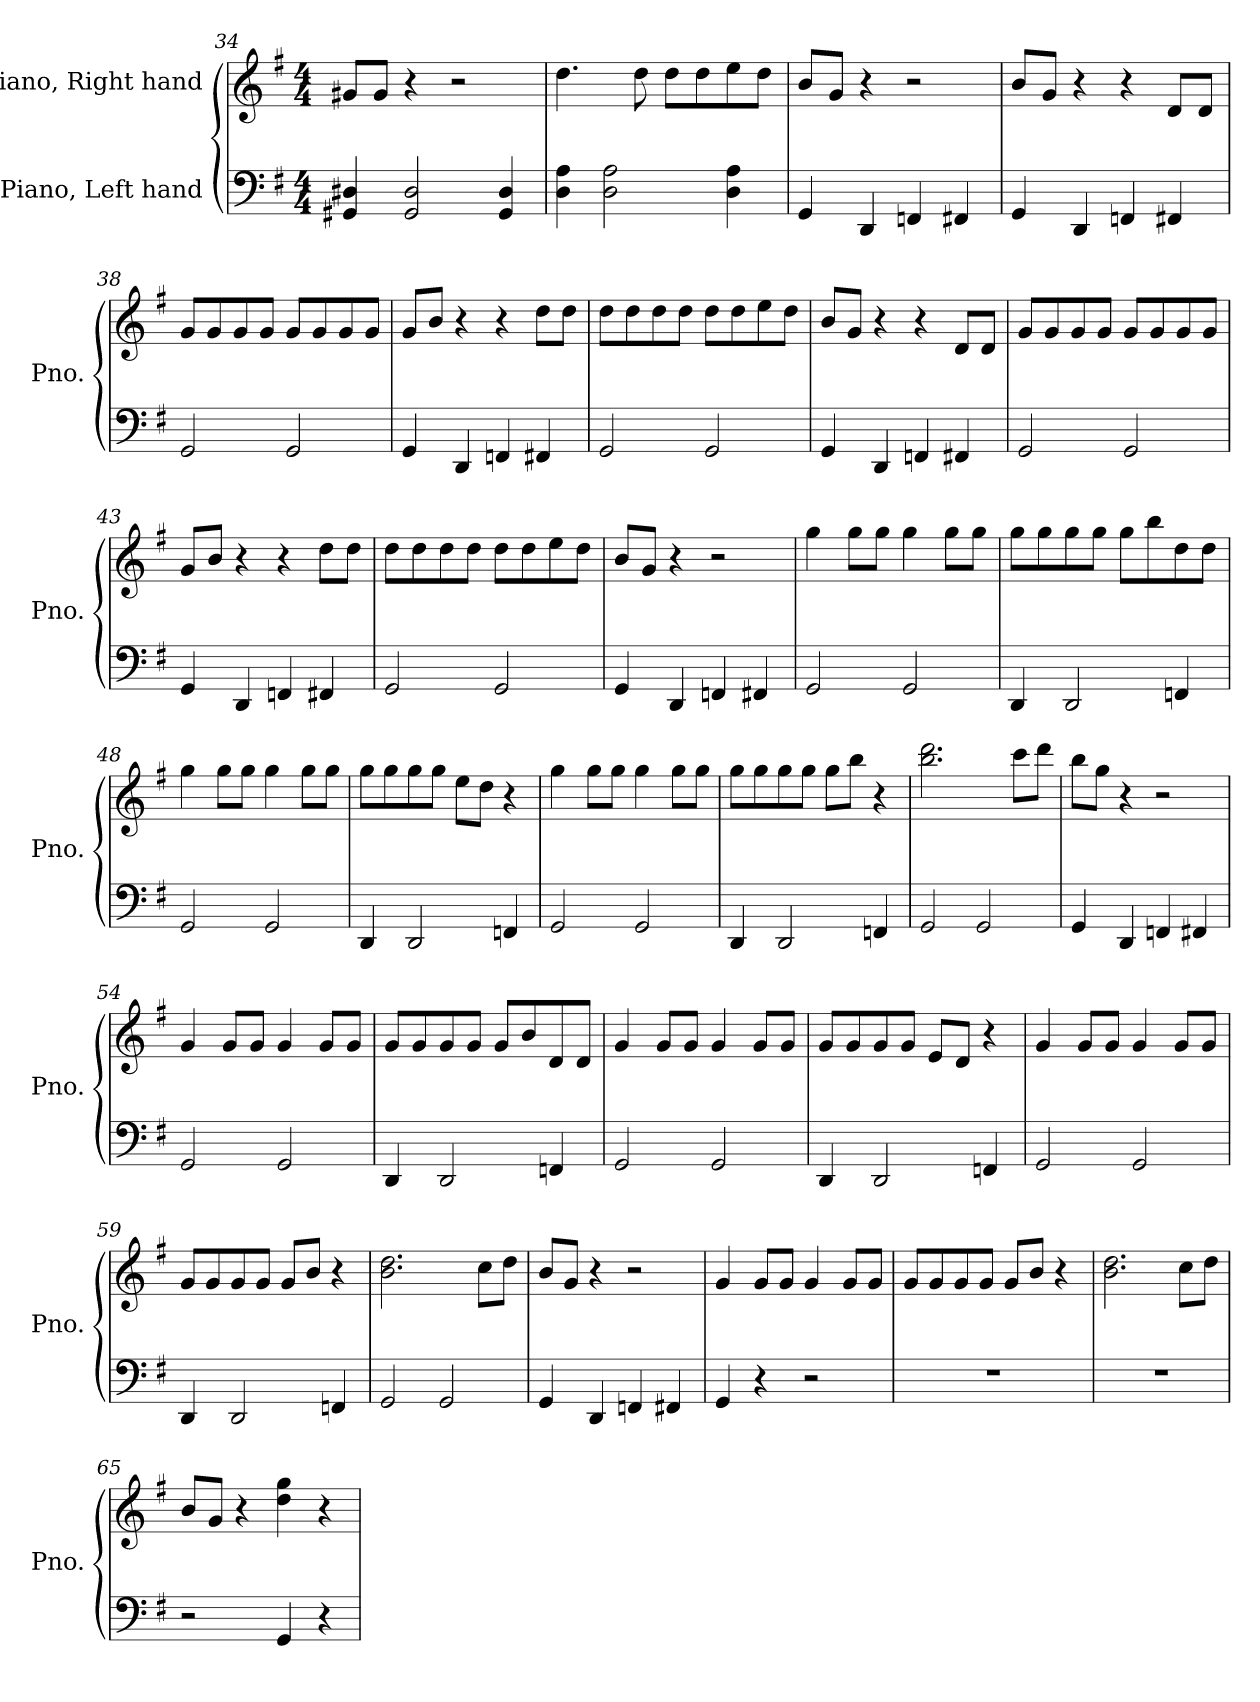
**kern	**kern
*part2	*part1
*staff2	*staff1
*I"Piano, Left hand	*I"Piano, Right hand
*I'Pno.	*I'Pno.
*clefF4	*clefG2
*k[f#]	*k[f#]
*M4/4	*M4/4
=34	=34
4GG#X/ 4D#X/	8g#X/L
.	8g#/J
2GG#/ 2D#/	4r
.	2r
4GG#/ 4D#/	.
=35	=35
4D\ 4A\	4.dd\
2D\ 2A\	.
.	8dd\
.	8dd\L
.	8dd\
4D\ 4A\	8ee\
.	8dd\J
=36	=36
4GG/	8b/L
.	8g/J
4DD/	4r
4FFn/	2r
4FF#X/	.
=37	=37
4GG/	8b/L
.	8g/J
4DD/	4r
4FFn/	4r
4FF#X/	8d/L
.	8d/J
!!LO:LB:g=z
=38	=38
2GG/	8g/L
.	8g/
.	8g/
.	8g/J
2GG/	8g/L
.	8g/
.	8g/
.	8g/J
=39	=39
4GG/	8g/L
.	8b/J
4DD/	4r
4FFn/	4r
4FF#X/	8dd\L
.	8dd\J
=40	=40
2GG/	8dd\L
.	8dd\
.	8dd\
.	8dd\J
2GG/	8dd\L
.	8dd\
.	8ee\
.	8dd\J
=41	=41
4GG/	8b/L
.	8g/J
4DD/	4r
4FFn/	4r
4FF#X/	8d/L
.	8d/J
=42	=42
2GG/	8g/L
.	8g/
.	8g/
.	8g/J
2GG/	8g/L
.	8g/
.	8g/
.	8g/J
!!LO:LB:g=z
=43	=43
4GG/	8g/L
.	8b/J
4DD/	4r
4FFn/	4r
4FF#X/	8dd\L
.	8dd\J
=44	=44
2GG/	8dd\L
.	8dd\
.	8dd\
.	8dd\J
2GG/	8dd\L
.	8dd\
.	8ee\
.	8dd\J
=45	=45
4GG/	8b/L
.	8g/J
4DD/	4r
4FFn/	2r
4FF#X/	.
=46	=46
2GG/	4gg\
.	8gg\L
.	8gg\J
2GG/	4gg\
.	8gg\L
.	8gg\J
=47	=47
4DD/	8gg\L
.	8gg\
2DD/	8gg\
.	8gg\J
.	8gg\L
.	8bb\
4FFn/	8dd\
.	8dd\J
!!LO:LB:g=z
=48	=48
2GG/	4gg\
.	8gg\L
.	8gg\J
2GG/	4gg\
.	8gg\L
.	8gg\J
=49	=49
4DD/	8gg\L
.	8gg\
2DD/	8gg\
.	8gg\J
.	8ee\L
.	8dd\J
4FFn/	4r
=50	=50
2GG/	4gg\
.	8gg\L
.	8gg\J
2GG/	4gg\
.	8gg\L
.	8gg\J
=51	=51
4DD/	8gg\L
.	8gg\
2DD/	8gg\
.	8gg\J
.	8gg\L
.	8bb\J
4FFn/	4r
=52	=52
2GG/	2.bb\ 2.ddd\
2GG/	.
.	8ccc\L
.	8ddd\J
=53	=53
4GG/	8bb\L
.	8gg\J
4DD/	4r
4FFn/	2r
4FF#X/	.
!!LO:LB:g=z
=54	=54
2GG/	4g/
.	8g/L
.	8g/J
2GG/	4g/
.	8g/L
.	8g/J
=55	=55
4DD/	8g/L
.	8g/
2DD/	8g/
.	8g/J
.	8g/L
.	8b/
4FFn/	8d/
.	8d/J
=56	=56
2GG/	4g/
.	8g/L
.	8g/J
2GG/	4g/
.	8g/L
.	8g/J
=57	=57
4DD/	8g/L
.	8g/
2DD/	8g/
.	8g/J
.	8e/L
.	8d/J
4FFn/	4r
=58	=58
2GG/	4g/
.	8g/L
.	8g/J
2GG/	4g/
.	8g/L
.	8g/J
=59	=59
4DD/	8g/L
.	8g/
2DD/	8g/
.	8g/J
.	8g/L
.	8b/J
4FFn/	4r
!!LO:LB:g=z
=60	=60
2GG/	2.b\ 2.dd\
2GG/	.
.	8cc\L
.	8dd\J
=61	=61
4GG/	8b/L
.	8g/J
4DD/	4r
4FFn/	2r
4FF#X/	.
=62	=62
4GG/	4g/
4r	8g/L
.	8g/J
2r	4g/
.	8g/L
.	8g/J
=63	=63
1r	8g/L
.	8g/
.	8g/
.	8g/J
.	8g/L
.	8b/J
.	4r
=64	=64
1r	2.b\ 2.dd\
.	8cc\L
.	8dd\J
=65	=65
2r	8b/L
.	8g/J
.	4r
4GG/	4dd\ 4gg\
4r	4r
=	=
*-	*-
